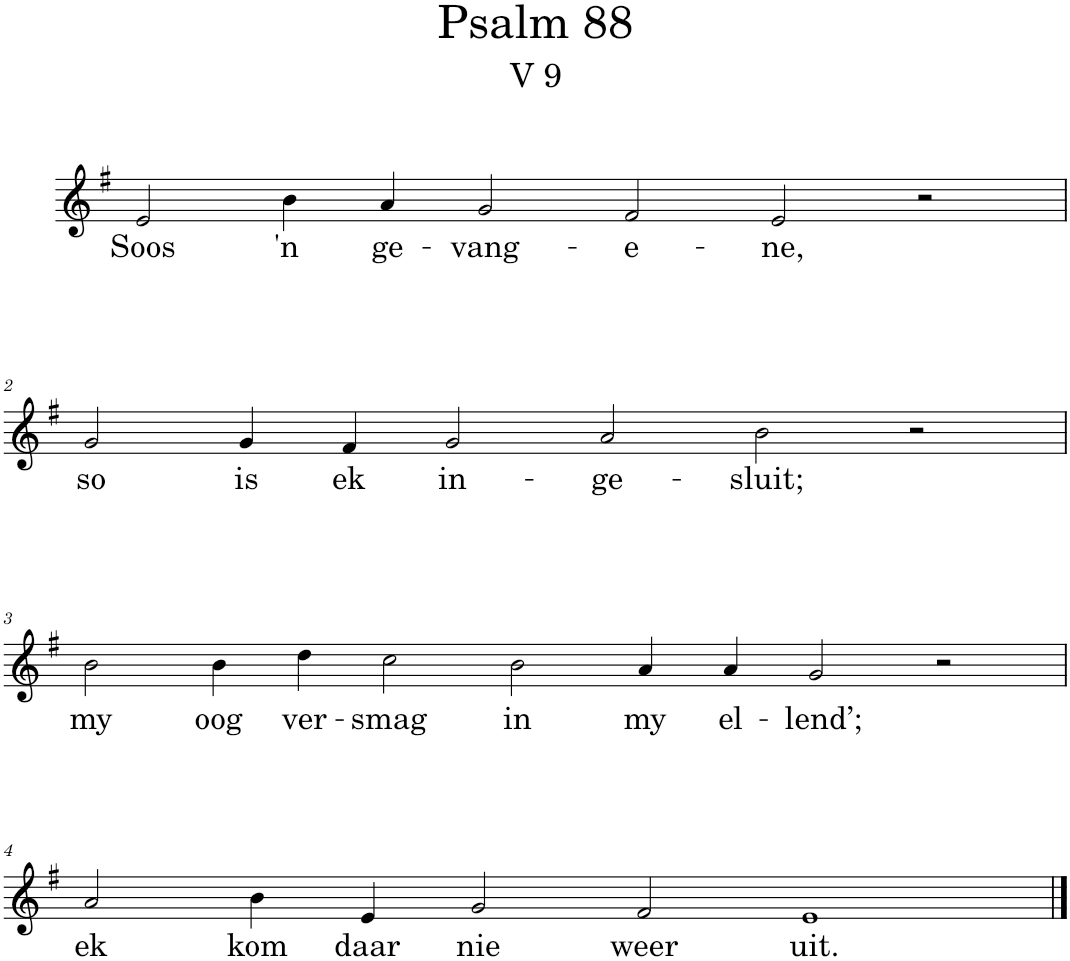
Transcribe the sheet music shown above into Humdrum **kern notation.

**kern	**text
*part1	*part1
*staff1	*staff1
*I"Pipe Organ	*
*I'Org.	*
*clefG2	*
*k[f#]	*
*M12/4	*
=1	=1
!	!LO:LY:b
2e/	Soos
!	!LO:LY:b
4b\	'n
!	!LO:LY:b
4a/	ge-
!	!LO:LY:b
2g/	-vang-
!	!LO:LY:b
2f#/	-e-
!	!LO:LY:b
2e/	-ne,
2r	.
!!LO:LB:g=z
=2	=2
!	!LO:LY:b
2g/	so
!	!LO:LY:b
4g/	is
!	!LO:LY:b
4f#/	ek
!	!LO:LY:b
2g/	in-
!	!LO:LY:b
2a/	-ge-
!	!LO:LY:b
2b\	-sluit;
2r	.
!!LO:LB:g=z
=3	=3
*M14/4	*
!	!LO:LY:b
2b\	my
!	!LO:LY:b
4b\	oog
!	!LO:LY:b
4dd\	ver-
!	!LO:LY:b
2cc\	-smag
!	!LO:LY:b
2b\	in
!	!LO:LY:b
4a/	my
!	!LO:LY:b
4a/	el-
!	!LO:LY:b
2g/	-lend’;
2r	.
!!LO:LB:g=z
=4	=4
*M12/4	*
!	!LO:LY:b
2a/	ek
!	!LO:LY:b
4b\	kom
!	!LO:LY:b
4e/	daar
!	!LO:LY:b
2g/	nie
!	!LO:LY:b
2f#/	weer
!	!LO:LY:b
1e	uit.
==	==
*-	*-
